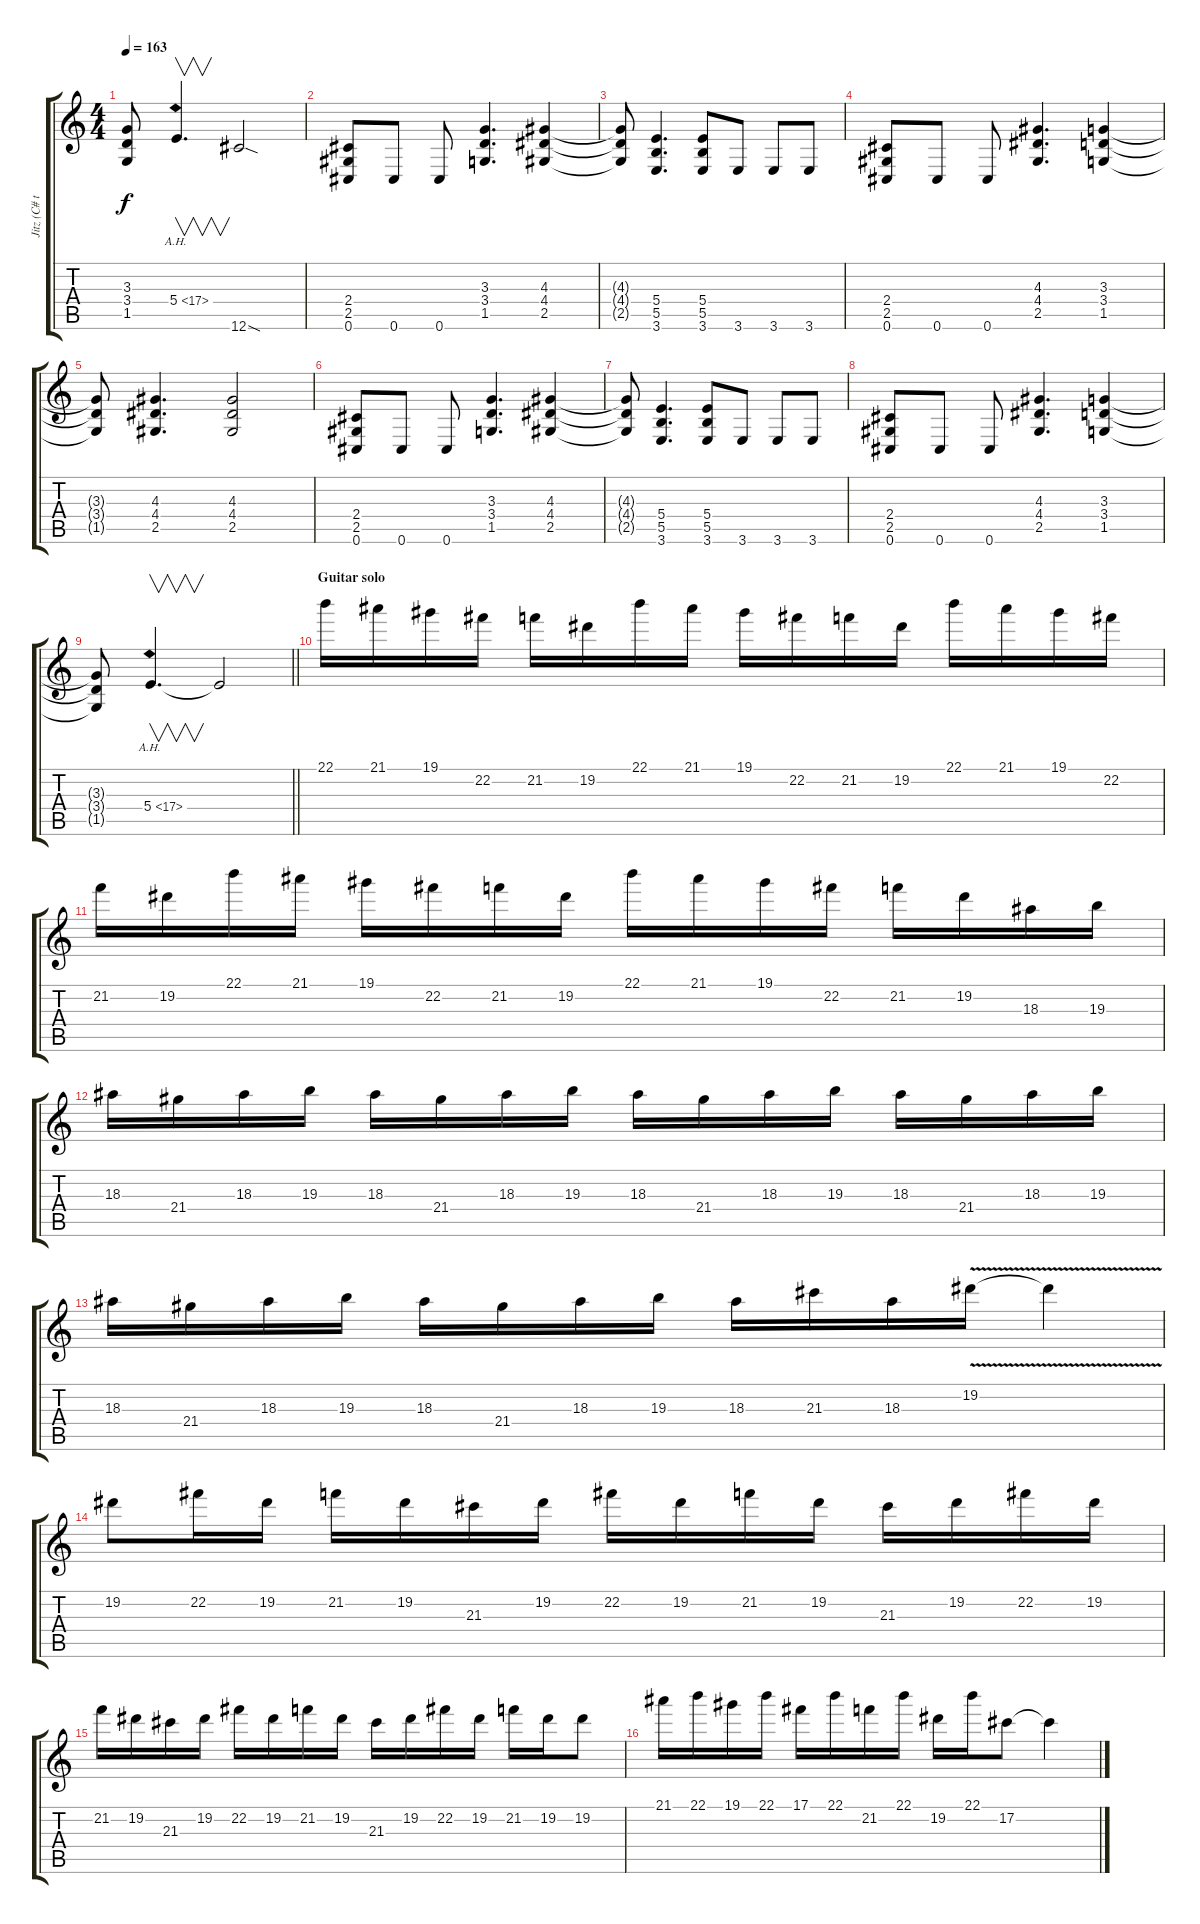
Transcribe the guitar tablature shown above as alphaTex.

\track ("Jitz (C# tuning - C#-F#-B-E-G#-C#)" "Jitz (C# t") {instrument distortionguitar}
\staff {score tabs}
\tuning (Db4 Ab3 E3 B2 Gb2 Db2) {hide}
\ts (4 4)
\tempo 163
\clef g2
\ks c
(3.3{t} 3.4{t} 1.5{t}).8{dy f} 5.4{ah 12}.4{v d} 12.6{sod}.2 |
(2.4 2.5 0.6).8 0.6.8 0.6.8 (3.3 3.4 1.5).4{d} (4.3 4.4 2.5).4 |
(4.3{t} 4.4{t} 2.5{t}).8 (5.4 5.5 3.6).4{d} (5.4 5.5 3.6).8 3.6.8 3.6.8 3.6.8 |
(2.4 2.5 0.6).8 0.6.8 0.6.8 (4.3 4.4 2.5).4{d} (3.3 3.4 1.5).4 |
(3.3{t} 3.4{t} 1.5{t}).8 (4.3 4.4 2.5).4{d} (4.3 4.4 2.5).2 |
(2.4 2.5 0.6).8 0.6.8 0.6.8 (3.3 3.4 1.5).4{d} (4.3 4.4 2.5).4 |
(4.3{t} 4.4{t} 2.5{t}).8 (5.4 5.5 3.6).4{d} (5.4 5.5 3.6).8 3.6.8 3.6.8 3.6.8 |
(2.4 2.5 0.6).8 0.6.8 0.6.8 (4.3 4.4 2.5).4{d} (3.3 3.4 1.5).4 |
\barLineRight lightlight
(3.3{t} 3.4{t} 1.5{t}).8 5.4{ah 12}.4{v d} 5.4{t}.2 |
\section ("" "Guitar solo")
22.1.16 21.1.16 19.1.16 22.2.16 21.2.16 19.2.16 22.1.16 21.1.16 19.1.16 22.2.16 21.2.16 19.2.16 22.1.16 21.1.16 19.1.16 22.2.16 |
21.2.16 19.2.16 22.1.16 21.1.16 19.1.16 22.2.16 21.2.16 19.2.16 22.1.16 21.1.16 19.1.16 22.2.16 21.2.16 19.2.16 18.3.16 19.3.16 |
18.3.16 21.4.16 18.3.16 19.3.16 18.3.16 21.4.16 18.3.16 19.3.16 18.3.16 21.4.16 18.3.16 19.3.16 18.3.16 21.4.16 18.3.16 19.3.16 |
18.3.16 21.4.16 18.3.16 19.3.16 18.3.16 21.4.16 18.3.16 19.3.16 18.3.16 21.3.16 18.3.16 19.2{v}.16 19.2{t}.4 |
19.2.8 22.2.16 19.2.16 21.2.16 19.2.16 21.3.16 19.2.16 22.2.16 19.2.16 21.2.16 19.2.16 21.3.16 19.2.16 22.2.16 19.2.16 |
21.2.16 19.2.16 21.3.16 19.2.16 22.2.16 19.2.16 21.2.16 19.2.16 21.3.16 19.2.16 22.2.16 19.2.16 21.2.16 19.2.16 19.2.8 |
21.1.16 22.1.16 19.1.16 22.1.16 17.1.16 22.1.16 21.2.16 22.1.16 19.2.16 22.1.16 17.2.8 17.2{t}.4
